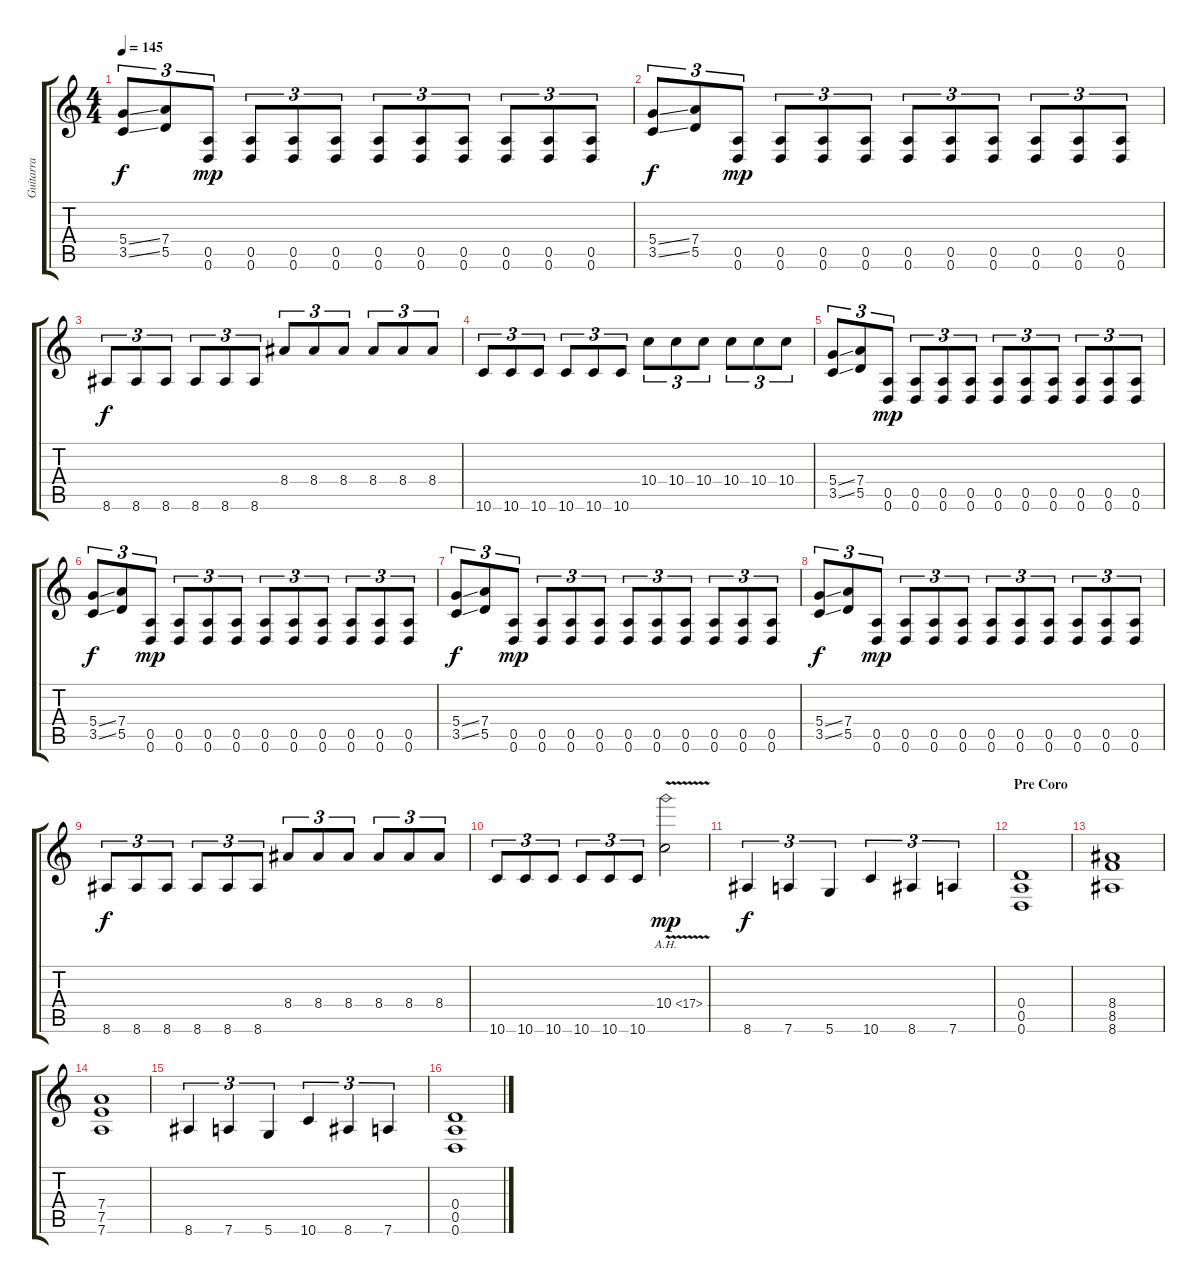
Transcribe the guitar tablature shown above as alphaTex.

\track ("Guitarra" "Guitarra") {instrument distortionguitar}
\staff {score tabs}
\tuning (E4 B3 G3 D3 A2 D2) {hide}
\ts (4 4)
\tempo 145
\clef g2
\ks c
(5.4{ss} 3.5{ss}).8{tu (3 2) dy f} (7.4 5.5).8{tu (3 2)} (0.5 0.6).8{tu (3 2) dy mp} (0.5 0.6).8{tu (3 2)} (0.5 0.6).8{tu (3 2)} (0.5 0.6).8{tu (3 2)} (0.5 0.6).8{tu (3 2)} (0.5 0.6).8{tu (3 2)} (0.5 0.6).8{tu (3 2)} (0.5 0.6).8{tu (3 2)} (0.5 0.6).8{tu (3 2)} (0.5 0.6).8{tu (3 2)} |
(5.4{ss} 3.5{ss}).8{tu (3 2) dy f} (7.4 5.5).8{tu (3 2)} (0.5 0.6).8{tu (3 2) dy mp} (0.5 0.6).8{tu (3 2)} (0.5 0.6).8{tu (3 2)} (0.5 0.6).8{tu (3 2)} (0.5 0.6).8{tu (3 2)} (0.5 0.6).8{tu (3 2)} (0.5 0.6).8{tu (3 2)} (0.5 0.6).8{tu (3 2)} (0.5 0.6).8{tu (3 2)} (0.5 0.6).8{tu (3 2)} |
8.6.8{tu (3 2) dy f} 8.6.8{tu (3 2)} 8.6.8{tu (3 2)} 8.6.8{tu (3 2)} 8.6.8{tu (3 2)} 8.6.8{tu (3 2)} 8.4.8{tu (3 2)} 8.4.8{tu (3 2)} 8.4.8{tu (3 2)} 8.4.8{tu (3 2)} 8.4.8{tu (3 2)} 8.4.8{tu (3 2)} |
10.6.8{tu (3 2)} 10.6.8{tu (3 2)} 10.6.8{tu (3 2)} 10.6.8{tu (3 2)} 10.6.8{tu (3 2)} 10.6.8{tu (3 2)} 10.4.8{tu (3 2)} 10.4.8{tu (3 2)} 10.4.8{tu (3 2)} 10.4.8{tu (3 2)} 10.4.8{tu (3 2)} 10.4.8{tu (3 2)} |
(5.4{ss} 3.5{ss}).8{tu (3 2)} (7.4 5.5).8{tu (3 2)} (0.5 0.6).8{tu (3 2) dy mp} (0.5 0.6).8{tu (3 2)} (0.5 0.6).8{tu (3 2)} (0.5 0.6).8{tu (3 2)} (0.5 0.6).8{tu (3 2)} (0.5 0.6).8{tu (3 2)} (0.5 0.6).8{tu (3 2)} (0.5 0.6).8{tu (3 2)} (0.5 0.6).8{tu (3 2)} (0.5 0.6).8{tu (3 2)} |
(5.4{ss} 3.5{ss}).8{tu (3 2) dy f} (7.4 5.5).8{tu (3 2)} (0.5 0.6).8{tu (3 2) dy mp} (0.5 0.6).8{tu (3 2)} (0.5 0.6).8{tu (3 2)} (0.5 0.6).8{tu (3 2)} (0.5 0.6).8{tu (3 2)} (0.5 0.6).8{tu (3 2)} (0.5 0.6).8{tu (3 2)} (0.5 0.6).8{tu (3 2)} (0.5 0.6).8{tu (3 2)} (0.5 0.6).8{tu (3 2)} |
(5.4{ss} 3.5{ss}).8{tu (3 2) dy f} (7.4 5.5).8{tu (3 2)} (0.5 0.6).8{tu (3 2) dy mp} (0.5 0.6).8{tu (3 2)} (0.5 0.6).8{tu (3 2)} (0.5 0.6).8{tu (3 2)} (0.5 0.6).8{tu (3 2)} (0.5 0.6).8{tu (3 2)} (0.5 0.6).8{tu (3 2)} (0.5 0.6).8{tu (3 2)} (0.5 0.6).8{tu (3 2)} (0.5 0.6).8{tu (3 2)} |
(5.4{ss} 3.5{ss}).8{tu (3 2) dy f} (7.4 5.5).8{tu (3 2)} (0.5 0.6).8{tu (3 2) dy mp} (0.5 0.6).8{tu (3 2)} (0.5 0.6).8{tu (3 2)} (0.5 0.6).8{tu (3 2)} (0.5 0.6).8{tu (3 2)} (0.5 0.6).8{tu (3 2)} (0.5 0.6).8{tu (3 2)} (0.5 0.6).8{tu (3 2)} (0.5 0.6).8{tu (3 2)} (0.5 0.6).8{tu (3 2)} |
8.6.8{tu (3 2) dy f} 8.6.8{tu (3 2)} 8.6.8{tu (3 2)} 8.6.8{tu (3 2)} 8.6.8{tu (3 2)} 8.6.8{tu (3 2)} 8.4.8{tu (3 2)} 8.4.8{tu (3 2)} 8.4.8{tu (3 2)} 8.4.8{tu (3 2)} 8.4.8{tu (3 2)} 8.4.8{tu (3 2)} |
10.6.8{tu (3 2)} 10.6.8{tu (3 2)} 10.6.8{tu (3 2)} 10.6.8{tu (3 2)} 10.6.8{tu (3 2)} 10.6.8{tu (3 2)} 10.4{ah 7 v}.2{dy mp} |
8.6.4{tu (3 2) dy f} 7.6.4{tu (3 2)} 5.6.4{tu (3 2)} 10.6.4{tu (3 2)} 8.6.4{tu (3 2)} 7.6.4{tu (3 2)} |
\section ("" "Pre Coro")
(0.4 0.5 0.6).1 |
(8.4 8.5 8.6).1 |
(7.4 7.5 7.6).1 |
8.6.4{tu (3 2)} 7.6.4{tu (3 2)} 5.6.4{tu (3 2)} 10.6.4{tu (3 2)} 8.6.4{tu (3 2)} 7.6.4{tu (3 2)} |
(0.4 0.5 0.6).1
